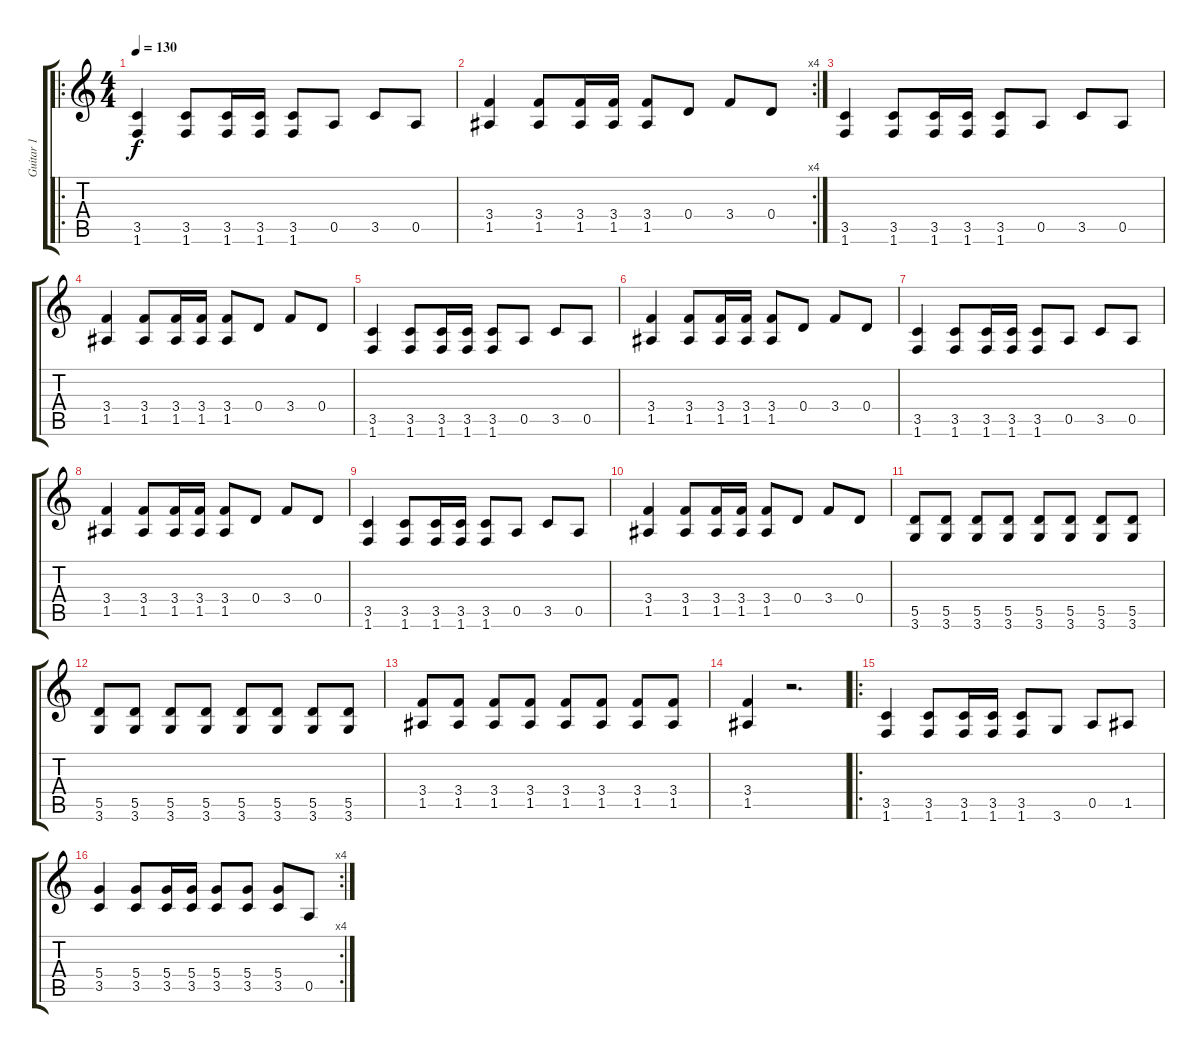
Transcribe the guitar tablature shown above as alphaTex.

\track ("Guitar 1" "Guitar 1") {instrument electricguitarmuted}
\staff {score tabs}
\tuning (E4 B3 G3 D3 A2 E2) {hide}
\ro
\ts (4 4)
\tempo 130
\clef g2
\ks c
(3.5 1.6).4{dy f instrument electricguitarmuted} (3.5 1.6).8 (3.5 1.6).16 (3.5 1.6).16 (3.5 1.6).8 0.5.8 3.5.8 0.5.8 |
\rc 4
(3.4 1.5).4 (3.4 1.5).8 (3.4 1.5).16 (3.4 1.5).16 (3.4 1.5).8 0.4.8 3.4.8 0.4.8 |
(3.5 1.6).4 (3.5 1.6).8 (3.5 1.6).16 (3.5 1.6).16 (3.5 1.6).8 0.5.8 3.5.8 0.5.8 |
(3.4 1.5).4 (3.4 1.5).8 (3.4 1.5).16 (3.4 1.5).16 (3.4 1.5).8 0.4.8 3.4.8 0.4.8 |
(3.5 1.6).4 (3.5 1.6).8 (3.5 1.6).16 (3.5 1.6).16 (3.5 1.6).8 0.5.8 3.5.8 0.5.8 |
(3.4 1.5).4 (3.4 1.5).8 (3.4 1.5).16 (3.4 1.5).16 (3.4 1.5).8 0.4.8 3.4.8 0.4.8 |
(3.5 1.6).4 (3.5 1.6).8 (3.5 1.6).16 (3.5 1.6).16 (3.5 1.6).8 0.5.8 3.5.8 0.5.8 |
(3.4 1.5).4 (3.4 1.5).8 (3.4 1.5).16 (3.4 1.5).16 (3.4 1.5).8 0.4.8 3.4.8 0.4.8 |
(3.5 1.6).4 (3.5 1.6).8 (3.5 1.6).16 (3.5 1.6).16 (3.5 1.6).8 0.5.8 3.5.8 0.5.8 |
(3.4 1.5).4 (3.4 1.5).8 (3.4 1.5).16 (3.4 1.5).16 (3.4 1.5).8 0.4.8 3.4.8 0.4.8 |
(5.5 3.6).8 (5.5 3.6).8 (5.5 3.6).8 (5.5 3.6).8 (5.5 3.6).8 (5.5 3.6).8 (5.5 3.6).8 (5.5 3.6).8 |
(5.5 3.6).8 (5.5 3.6).8 (5.5 3.6).8 (5.5 3.6).8 (5.5 3.6).8 (5.5 3.6).8 (5.5 3.6).8 (5.5 3.6).8 |
(3.4 1.5).8 (3.4 1.5).8 (3.4 1.5).8 (3.4 1.5).8 (3.4 1.5).8 (3.4 1.5).8 (3.4 1.5).8 (3.4 1.5).8 |
(3.4 1.5).4 r.2{d} |
\ro
(3.5 1.6).4 (3.5 1.6).8 (3.5 1.6).16 (3.5 1.6).16 (3.5 1.6).8 3.6.8 0.5.8 1.5.8 |
\rc 4
(5.4 3.5).4 (5.4 3.5).8 (5.4 3.5).16 (5.4 3.5).16 (5.4 3.5).8 (5.4 3.5).8 (5.4 3.5).8 0.5.8
